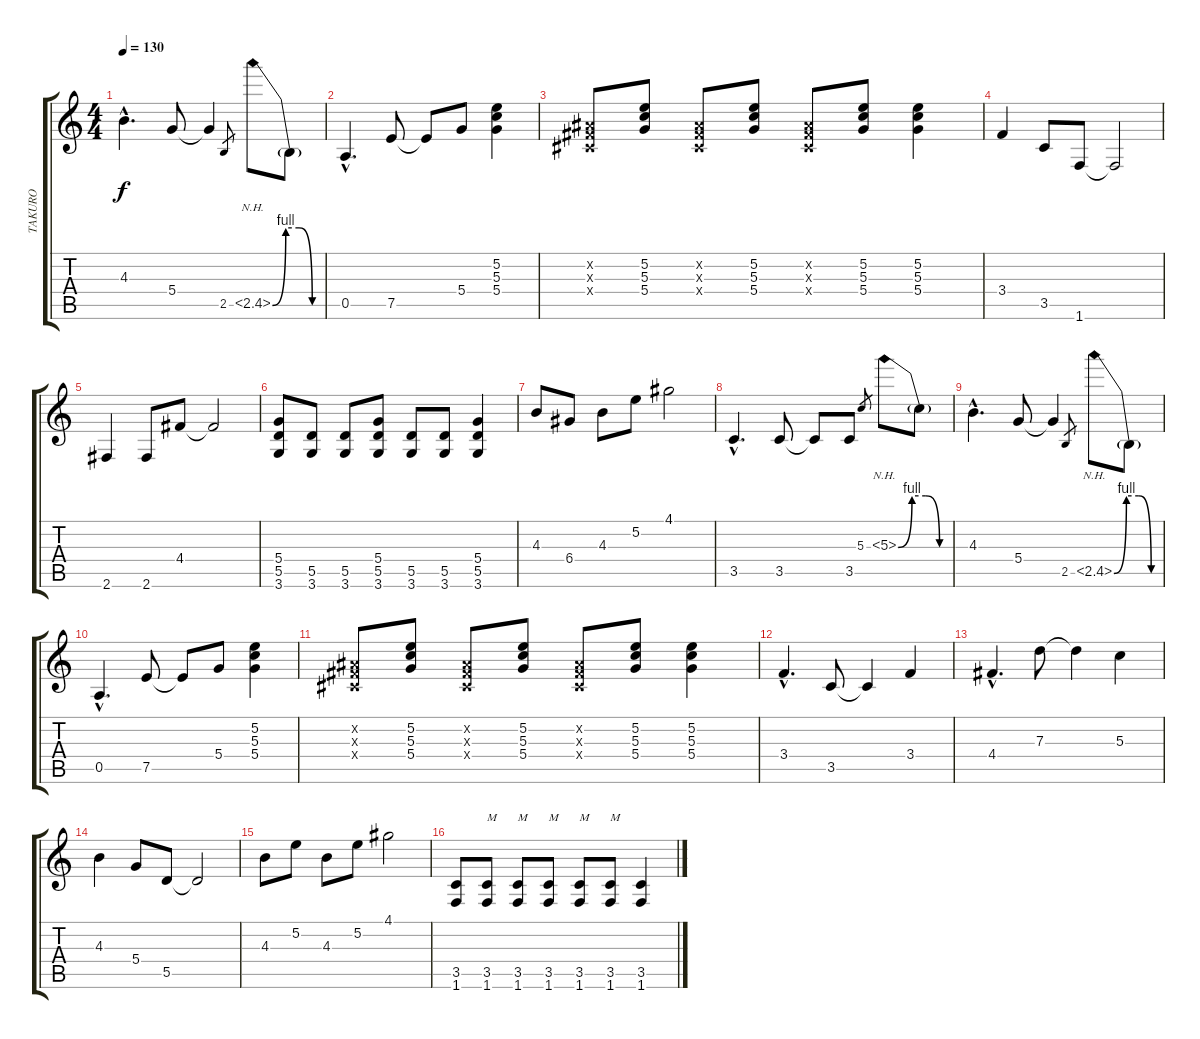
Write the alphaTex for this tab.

\track ("TAKURO" "TAKURO") {instrument distortionguitar}
\staff {score tabs}
\tuning (E4 B3 G3 D3 A2 E2) {hide}
\ts (4 4)
\tempo 130
\clef g2
\ks c
4.3{hac}.4{d dy f} 5.4.8 5.4{t}.4 2.5.8{gr} 2.5{be (custom 0 0 15 4 30 4 45 0 60 0) nh}.8 2.5{t}.8 |
0.5{hac}.4{d} 7.5.8 7.5{t}.8 5.4.8 (5.2 5.3 5.4).4 |
(-1.2{x} -1.3{x} -1.4{x}).8 (5.2 5.3 5.4).8 (-1.2{x} -1.3{x} -1.4{x}).8 (5.2 5.3 5.4).8 (-1.2{x} -1.3{x} -1.4{x}).8 (5.2 5.3 5.4).8 (5.2 5.3 5.4).4 |
3.4.4 3.5.8 1.6.8 1.6{t}.2 |
2.6.4 2.6.8 4.4.8 4.4{t}.2 |
(5.4 5.5 3.6).8 (5.5 3.6).8 (5.5 3.6).8 (5.4 5.5 3.6).8 (5.5 3.6).8 (5.5 3.6).8 (5.4 5.5 3.6).4 |
4.3.8 6.4.8 4.3.8 5.2.8 4.1.2 |
3.5{hac}.4{d} 3.5.8 3.5{t}.8 3.5.8 5.3.8{gr} 5.3{be (custom 0 0 15 4 30 4 45 0 60 0) nh}.8 5.3{t}.8 |
4.3{hac}.4{d} 5.4.8 5.4{t}.4 2.5.8{gr} 2.5{be (custom 0 0 15 4 30 4 45 0 60 0) nh}.8 2.5{t}.8 |
0.5{hac}.4{d} 7.5.8 7.5{t}.8 5.4.8 (5.2 5.3 5.4).4 |
(-1.2{x} -1.3{x} -1.4{x}).8 (5.2 5.3 5.4).8 (-1.2{x} -1.3{x} -1.4{x}).8 (5.2 5.3 5.4).8 (-1.2{x} -1.3{x} -1.4{x}).8 (5.2 5.3 5.4).8 (5.2 5.3 5.4).4 |
3.4{hac}.4{d} 3.5.8 3.5{t}.4 3.4.4 |
4.4{hac}.4{d} 7.3.8 7.3{t}.4 5.3.4 |
4.3.4 5.4.8 5.5.8 5.5{t}.2 |
4.3.8 5.2.8 4.3.8 5.2.8 4.1.2 |
(3.5 1.6).8 (3.5 1.6).8{txt "M"} (3.5 1.6).8{txt "M"} (3.5 1.6).8{txt "M"} (3.5 1.6).8{txt "M"} (3.5 1.6).8{txt "M"} (3.5 1.6).4
